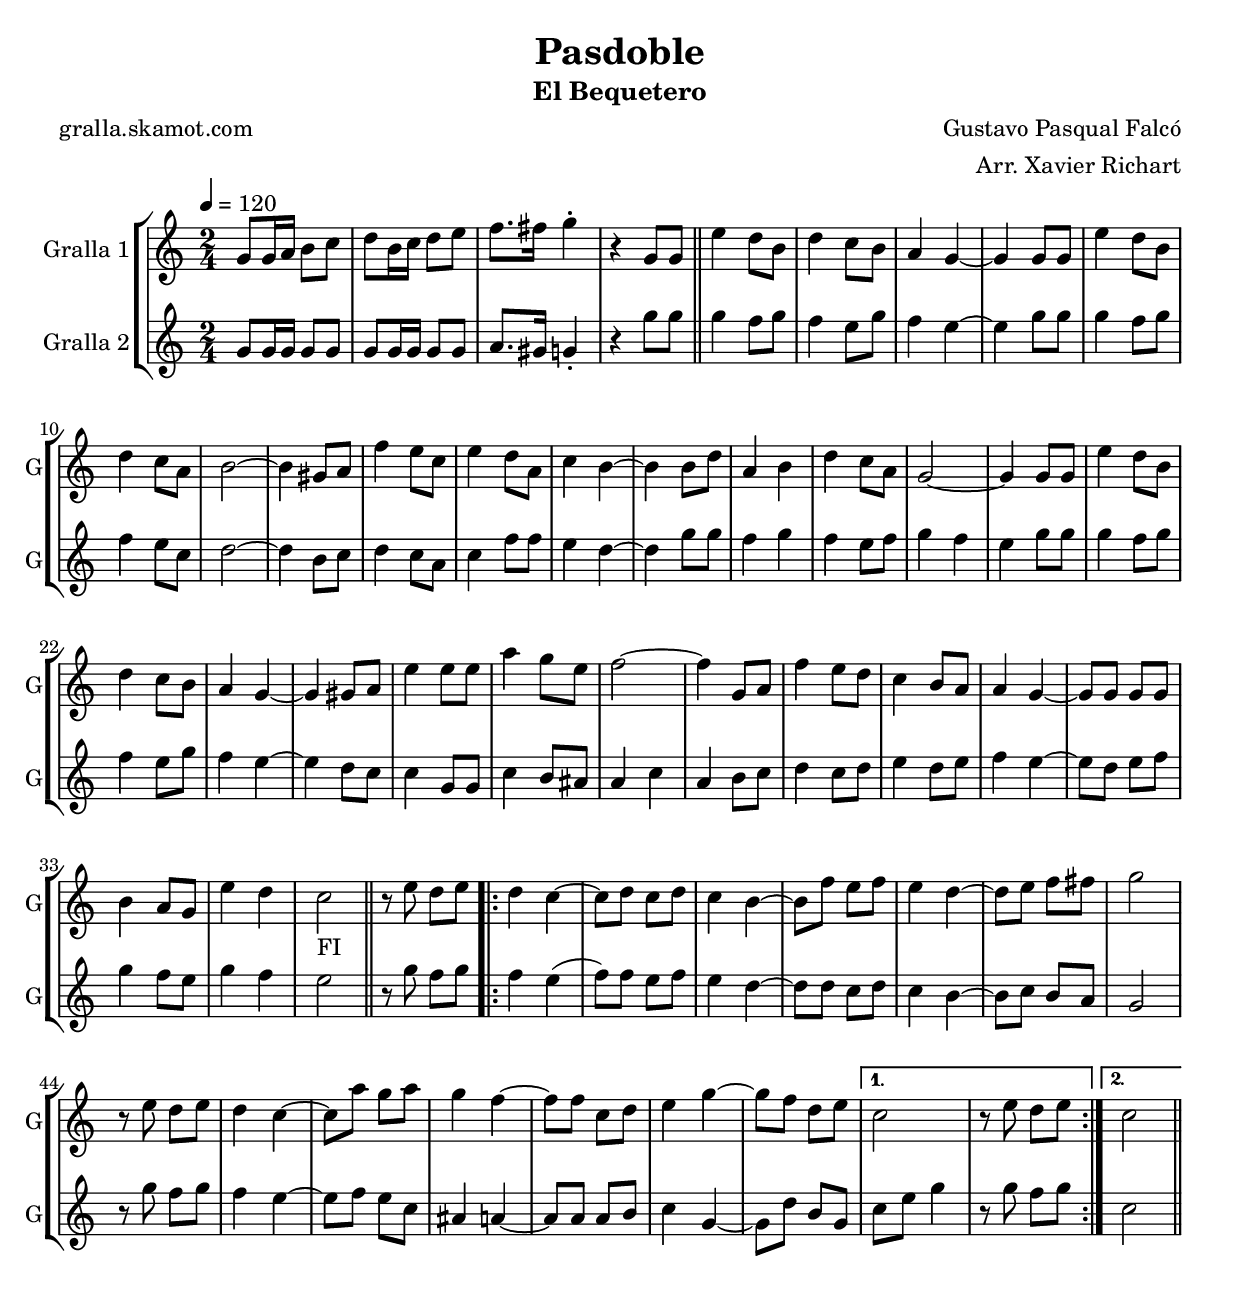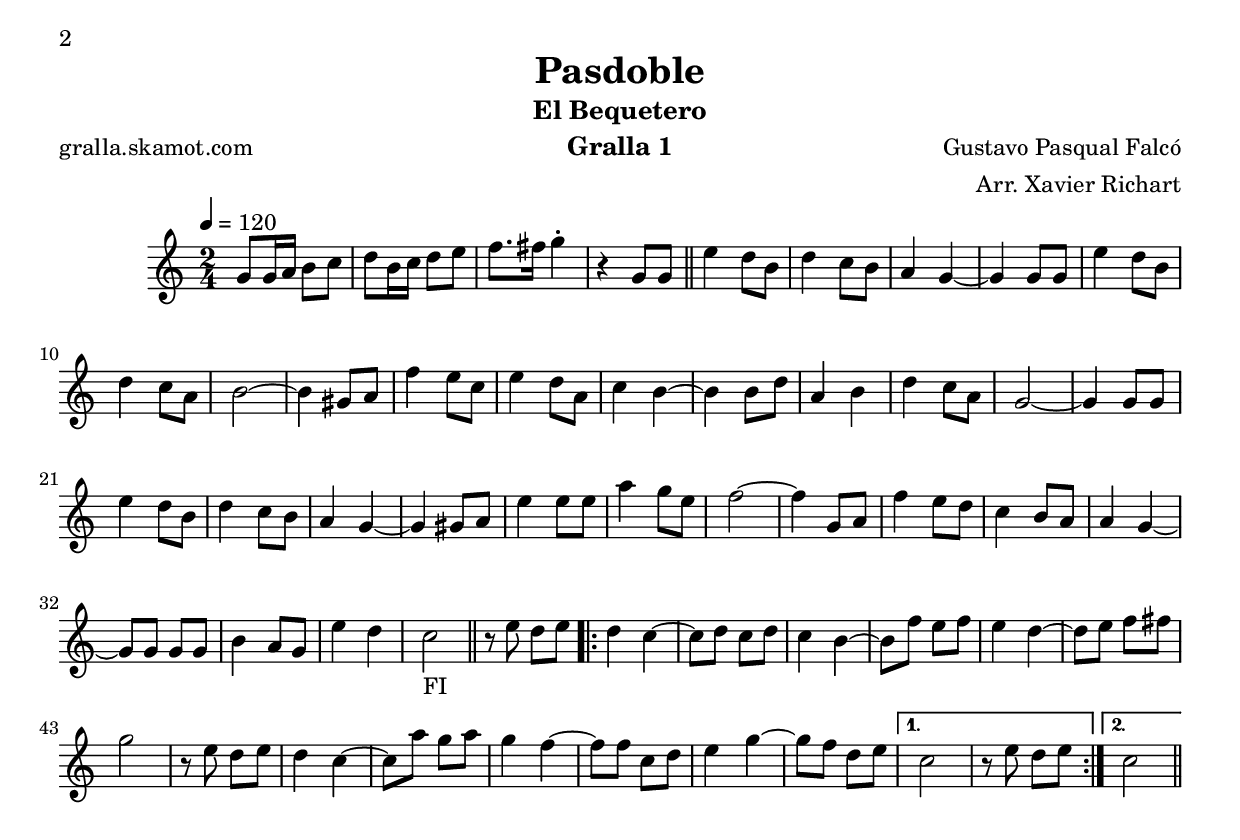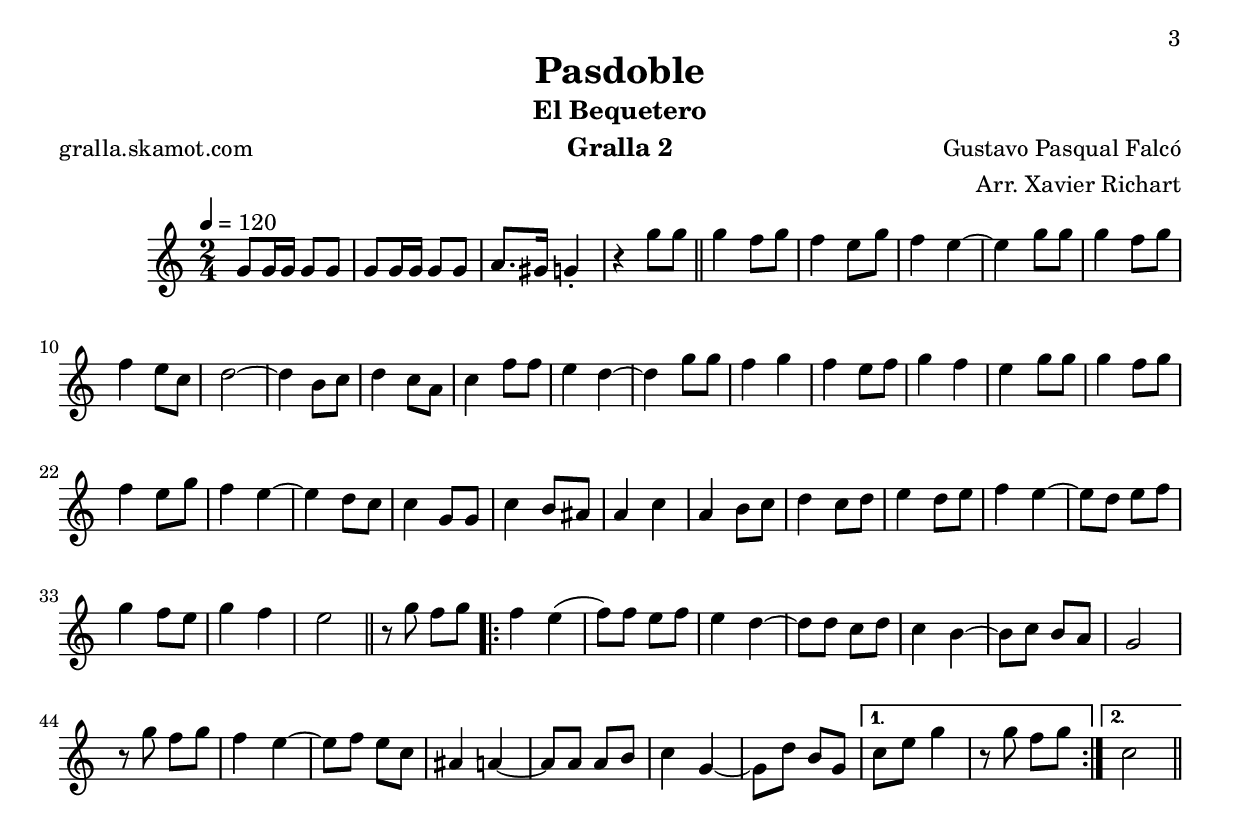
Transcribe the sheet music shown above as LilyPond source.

\version "2.16.2"

\header {
  dedication=""
  title="Pasdoble"
  subtitle="El Bequetero"
  subsubtitle=""
  poet="gralla.skamot.com"
  meter=""
  piece=""
  composer="Gustavo Pasqual Falcó"
  arranger="Arr. Xavier Richart"
  opus=""
  instrument=""
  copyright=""
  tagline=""
}

liniaroAa =
\relative g'
{
  \tempo 4=120
  \clef treble
  \key c \major
  \time 2/4
  g8 g16 a b8 c  |
  d8 b16 c d8 e  |
  f8. fis16 g4-.  |
  r4 g,8 g  \bar "||"
  %05
  e'4 d8 b  |
  d4 c8 b  |
  a4 g ~  |
  g4 g8 g  |
  e'4 d8 b  |
  %10
  d4 c8 a  |
  b2 ~  |
  b4 gis8 a  |
  f'4 e8 c  |
  e4 d8 a  |
  %15
  c4 b ~  |
  b4 b8 d  |
  a4 b  |
  d4 c8 a  |
  g2 ~  |
  %20
  g4 g8 g  |
  e'4 d8 b  |
  d4 c8 b  |
  a4 g ~  |
  g4 gis8 a  |
  %25
  e'4 e8 e  |
  a4 g8 e  |
  f2 ~  |
  f4 g,8 a  |
  f'4 e8 d  |
  %30
  c4 b8 a  |
  a4 g ~  |
  g8 g g g  |
  b4 a8 g  |
  e'4 d  |
  %35
  c2 _"FI"  \bar "||"
  r8 e d e  |
  \repeat volta 2 { d4 c ~  |
  c8 d c d  |
  c4 b ~  |
  %40
  b8 f' e f  |
  e4 d ~  |
  d8 e f fis  |
  g2  |
  r8 e d e  |
  %45
  d4 c ~  |
  c8 a' g a  |
  g4 f ~  |
  f8 f c d  |
  e4 g ~  |
  %50
  g8 f d e }
  \alternative { { c2  |
  r8 e d e }
  { c2 } } \bar "||"
}

liniaroAb =
\relative g'
{
  \tempo 4=120
  \clef treble
  \key c \major
  \time 2/4
  g8 g16 g g8 g  |
  g8 g16 g g8 g  |
  a8. gis16 g4-.  |
  r4 g'8 g  \bar "||"
  %05
  g4 f8 g  |
  f4 e8 g  |
  f4 e ~  |
  e4 g8 g  |
  g4 f8 g  |
  %10
  f4 e8 c  |
  d2 ~  |
  d4 b8 c  |
  d4 c8 a  |
  c4 f8 f  |
  %15
  e4 d ~  |
  d4 g8 g  |
  f4 g  |
  f4 e8 f  |
  g4 f  |
  %20
  e4 g8 g  |
  g4 f8 g  |
  f4 e8 g  |
  f4 e ~  |
  e4 d8 c  |
  %25
  c4 g8 g  |
  c4 b8 ais  |
  a4 c  |
  a4 b8 c  |
  d4 c8 d  |
  %30
  e4 d8 e  |
  f4 e ~  |
  e8 d e f  |
  g4 f8 e  |
  g4 f  |
  %35
  e2  \bar "||"
  r8 g f g  |
  \repeat volta 2 { f4 e (  |
  f8 ) f e f  |
  e4 d ~  |
  %40
  d8 d c d  |
  c4 b ~  |
  b8 c b a  |
  g2  |
  r8 g' f g  |
  %45
  f4 e ~  |
  e8 f e c  |
  ais4 a ~  |
  a8 a a b  |
  c4 g ~  |
  %50
  g8 d' b g }
  \alternative { { c8 e g4  |
  r8 g f g }
  { c,2 } } \bar "||"
}

\bookpart {
  \score {
    \new StaffGroup {
      \override Score.RehearsalMark.self-alignment-X = #LEFT
      <<
        \new Staff \with {instrumentName = #"Gralla 1" shortInstrumentName = #"G"} \liniaroAa
        \new Staff \with {instrumentName = #"Gralla 2" shortInstrumentName = #"G"} \liniaroAb
      >>
    }
    \layout {}
  }
  \score { \unfoldRepeats
    \new StaffGroup {
      \override Score.RehearsalMark.self-alignment-X = #LEFT
      <<
        \new Staff \with {instrumentName = #"Gralla 1" shortInstrumentName = #"G"} \liniaroAa
        \new Staff \with {instrumentName = #"Gralla 2" shortInstrumentName = #"G"} \liniaroAb
      >>
    }
    \midi {
      \set Staff.midiInstrument = "oboe"
      \set DrumStaff.midiInstrument = "drums"
    }
  }
}

\bookpart {
  \header {instrument="Gralla 1"}
  \score {
    \new StaffGroup {
      \override Score.RehearsalMark.self-alignment-X = #LEFT
      <<
        \new Staff \liniaroAa
      >>
    }
    \layout {}
  }
  \score { \unfoldRepeats
    \new StaffGroup {
      \override Score.RehearsalMark.self-alignment-X = #LEFT
      <<
        \new Staff \liniaroAa
      >>
    }
    \midi {
      \set Staff.midiInstrument = "oboe"
      \set DrumStaff.midiInstrument = "drums"
    }
  }
}

\bookpart {
  \header {instrument="Gralla 2"}
  \score {
    \new StaffGroup {
      \override Score.RehearsalMark.self-alignment-X = #LEFT
      <<
        \new Staff \liniaroAb
      >>
    }
    \layout {}
  }
  \score { \unfoldRepeats
    \new StaffGroup {
      \override Score.RehearsalMark.self-alignment-X = #LEFT
      <<
        \new Staff \liniaroAb
      >>
    }
    \midi {
      \set Staff.midiInstrument = "oboe"
      \set DrumStaff.midiInstrument = "drums"
    }
  }
}

